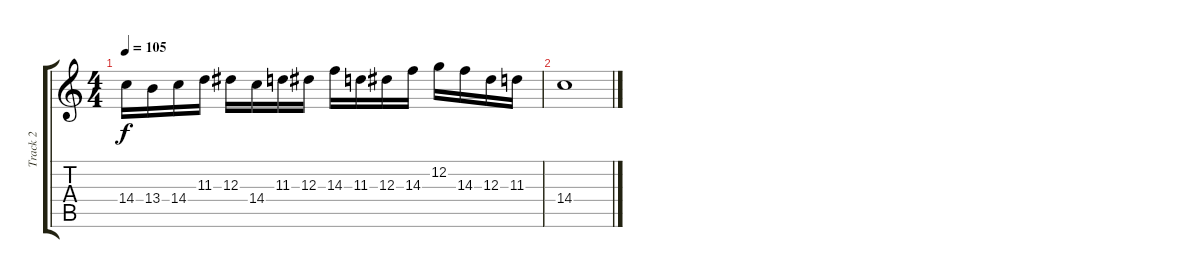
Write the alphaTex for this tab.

\track ("Track 2" "Track 2") {instrument distortionguitar}
\staff {score tabs}
\tuning (C4 G3 Eb3 Bb2 F2 C2) {hide}
\ts (4 4)
\tempo 105
\clef g2
\ks c
14.4.16{dy f} 13.4.16 14.4.16 11.3.16 12.3.16 14.4.16 11.3.16 12.3.16 14.3.16 11.3.16 12.3.16 14.3.16 12.2.16 14.3.16 12.3.16 11.3.16 |
14.4.1
